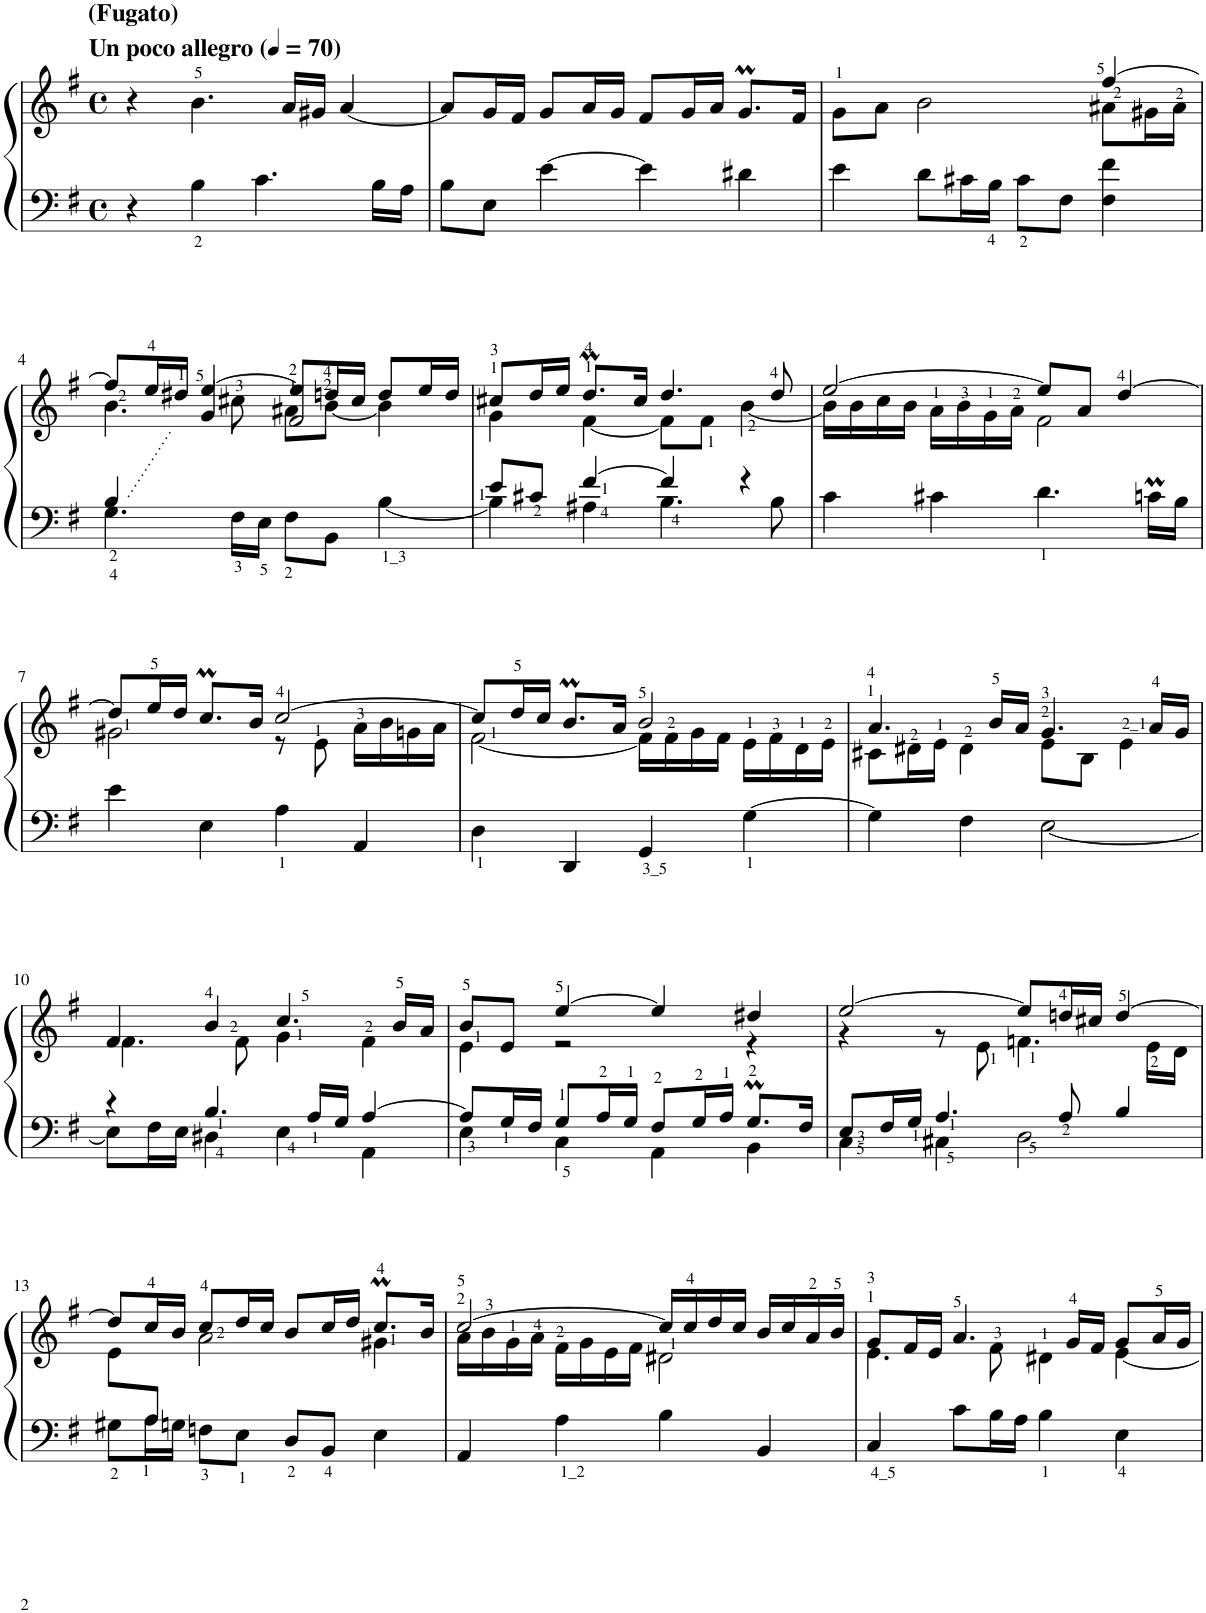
**kern	**kern
*part1	*part1
*staff2	*staff1
*I"Piano	*
*I'Pno.	*
!!LO:PB:g=z
*clefF4	*clefG2
*k[f#]	*k[f#]
*M4/4	*M4/4
*met(c)	*met(c)
*MM70	*MM70
=1	=1
!	!LO:TX:a:B:t=(Fugato)
!	!LO:TX:a:t=Un poco allegro (
!	!LO:TX:a:B:t=)
4r	4r
4B\	4.b\
4.c\	.
.	16a/LL
.	16g#X/JJ
.	[4a/
16B\LL	.
16A\JJ	.
=2	=2
8B\L	8a/L]
8E\J	16g/L
.	16f#/JJ
[4e\	8g/L
.	16a/L
.	16g/JJ
4e\]	8f#/L
.	16g/L
.	16a/JJ
4d#X\	8.gM/L
.	16f#/Jk
=3	=3
*	*^
4e\	2ryy	8g\L
.	.	8a\J
8d\L	.	2b\
16c#X\L	.	.
16B\JJ	.	.
8c#\L	4ryy	.
8F#\J	.	.
4F#\ 4f#\	[4ff#/	8a#X\L
.	.	16g#X\L
.	.	16a#\JJ
!!LO:LB:g=z
=4	=4	=4
*^	*	*^
4B/	4.G\	8ff#/L]	4.b\	4ryy
.	.	16ee/L	.	.
.	.	16dd#X/JJ	.	.
2.ryy	.	[4ee/	.	4g/
.	16F#\LL	.	8cc#X\	.
.	16E\JJ	.	.	.
.	8F#\L	8ee/L]	8a#X\L	2f#/
.	8BB\J	16ddn/L	[8b\J	.
.	.	16cc#/JJ	.	.
.	[4B\	8dd/L	4b\]	.
.	.	16ee/L	.	.
.	.	16dd/JJ	.	.
*	*	*	*v	*v
=5	=5	=5	=5
8e/L	4B\]	8cc#X/L	4g\
8c#X/J	.	16dd/L	.
.	.	16ee/JJ	.
[4f#/	4A#X\	8.ddM/L	[4f#\
.	.	16cc#/Jk	.
4f#/]	4.B\	4.dd/	8f#\L]
.	.	.	8f#\J
4r	.	.	[4b\
.	8B\	8dd/	.
*v	*v	*	*
=6	=6	=6
4c\	[2ee/	16b\LL]
.	.	16b\
.	.	16cc\
.	.	16b\JJ
4c#X\	.	16a>\LL
.	.	16b>\
.	.	16g>\
.	.	16a>\JJ
4.d\	8ee/L]	2f#\
.	8a/J	.
.	[4dd/	.
16cnM\LL	.	.
16B\JJ	.	.
!!LO:LB:g=z	!!
=7	=7	=7
4e\	8dd/L]	2g#X\
.	16ee/L	.
.	16dd/JJ	.
4E\	8.ccM/L	.
.	16b/Jk	.
4A\	[2cc/	8r
.	.	8e\
4AA/	.	16a\LL
.	.	16b\
.	.	16gn\
.	.	16a\JJ
=8	=8	=8
4D\	8cc/L]	[2f#\
.	16dd/L	.
.	16cc/JJ	.
4DD/	8.bm/L	.
.	16a/Jk	.
4GG/	2b/	16f#\LL]
.	.	16f#\
.	.	16g\
.	.	16f#\JJ
[4G\	.	16e>\LL
.	.	16f#>\
.	.	16d>\
.	.	16e>\JJ
=9	=9	=9
4G\]	4.a/	8c#X\L
.	.	16d#X\L
.	.	16e\JJ
4F#\	.	4d#\
.	16b/LL	.
.	16a/JJ	.
[2E\	4.g/	8e\L
.	.	8B\J
.	.	4e\
.	16a/LL	.
.	16g/JJ	.
!!LO:LB:g=z	!!
=10	=10	=10
*^	*	*
4r	8E\L]	4f#/	4.f#\
.	16F#\L	.	.
.	16E\JJ	.	.
4.B/	4D#X\	4b/	.
.	.	.	8f#>\
.	4E\	4.cc/	4g>\
16A/LL	.	.	.
16G/JJ	.	.	.
[4A/	4AA\	.	4f#\
.	.	16b/LL	.
.	.	16a/JJ	.
=11	=11	=11	=11
8A/L]	4E\	8b/L	4e\
16G/L	.	8e/J	.
16F#/JJ	.	.	.
8G/L	4C\	[4ee/	2r
16A/L	.	.	.
16G/JJ	.	.	.
8F#/L	4AA\	4ee/]	.
16G/L	.	.	.
16A/JJ	.	.	.
8.GM/L	4BB\	4dd#X/	4r
16F#/Jk	.	.	.
=12	=12	=12	=12
8E/L	4C\	[2ee/	4r
16F#/L	.	.	.
16G/JJ	.	.	.
4.A/	4C#X\	.	8r
.	.	.	8e\
.	2D\	8ee/L]	4.fn\
8A/	.	16ddn/L	.
.	.	16cc#X/JJ	.
4B/	.	[4dd/	.
.	.	.	16e\LL
.	.	.	16d\JJ
!!LO:LB:g=z	!!
=13	=13	=13	=13
8ryy	8G#X\L	8dd/L]	8e\L
8A/J	16A\L	16cc/L	8ryy
.	16Gn\JJ	16b/JJ	.
2.ryy	8Fn\L	8cc/L	2a\
.	8E\J	16dd/L	.
.	.	16cc/JJ	.
.	8D/L	8b/L	.
.	8BB/J	16cc/L	.
.	.	16dd/JJ	.
.	4E\	8.ccM/L	4g#X\
.	.	16b/Jk	.
*v	*v	*	*
=14	=14	=14
4AA/	[2cc/	16a\LL
.	.	16b\
.	.	16g\
.	.	16a\JJ
4A\	.	16f#>\LL
.	.	16g\
.	.	16e\
.	.	16f#\JJ
4B\	16cc/LL]	2d#X\
.	16cc/	.
.	16dd/	.
.	16cc/JJ	.
4BB/	16b/LL	.
.	16cc/	.
.	16a/	.
.	16b/JJ	.
=15	=15	=15
4C/	8g/L	4.e\
.	16f#/L	.
.	16e/JJ	.
8c\L	4.a/	.
16B\L	.	8f#\
16A\JJ	.	.
4B\	.	4d#X\
.	16g/LL	.
.	16f#/JJ	.
4E\	8g/L	[4e\
.	16a/L	.
.	16g/JJ	.
*	*v	*v
=	=
*-	*-
